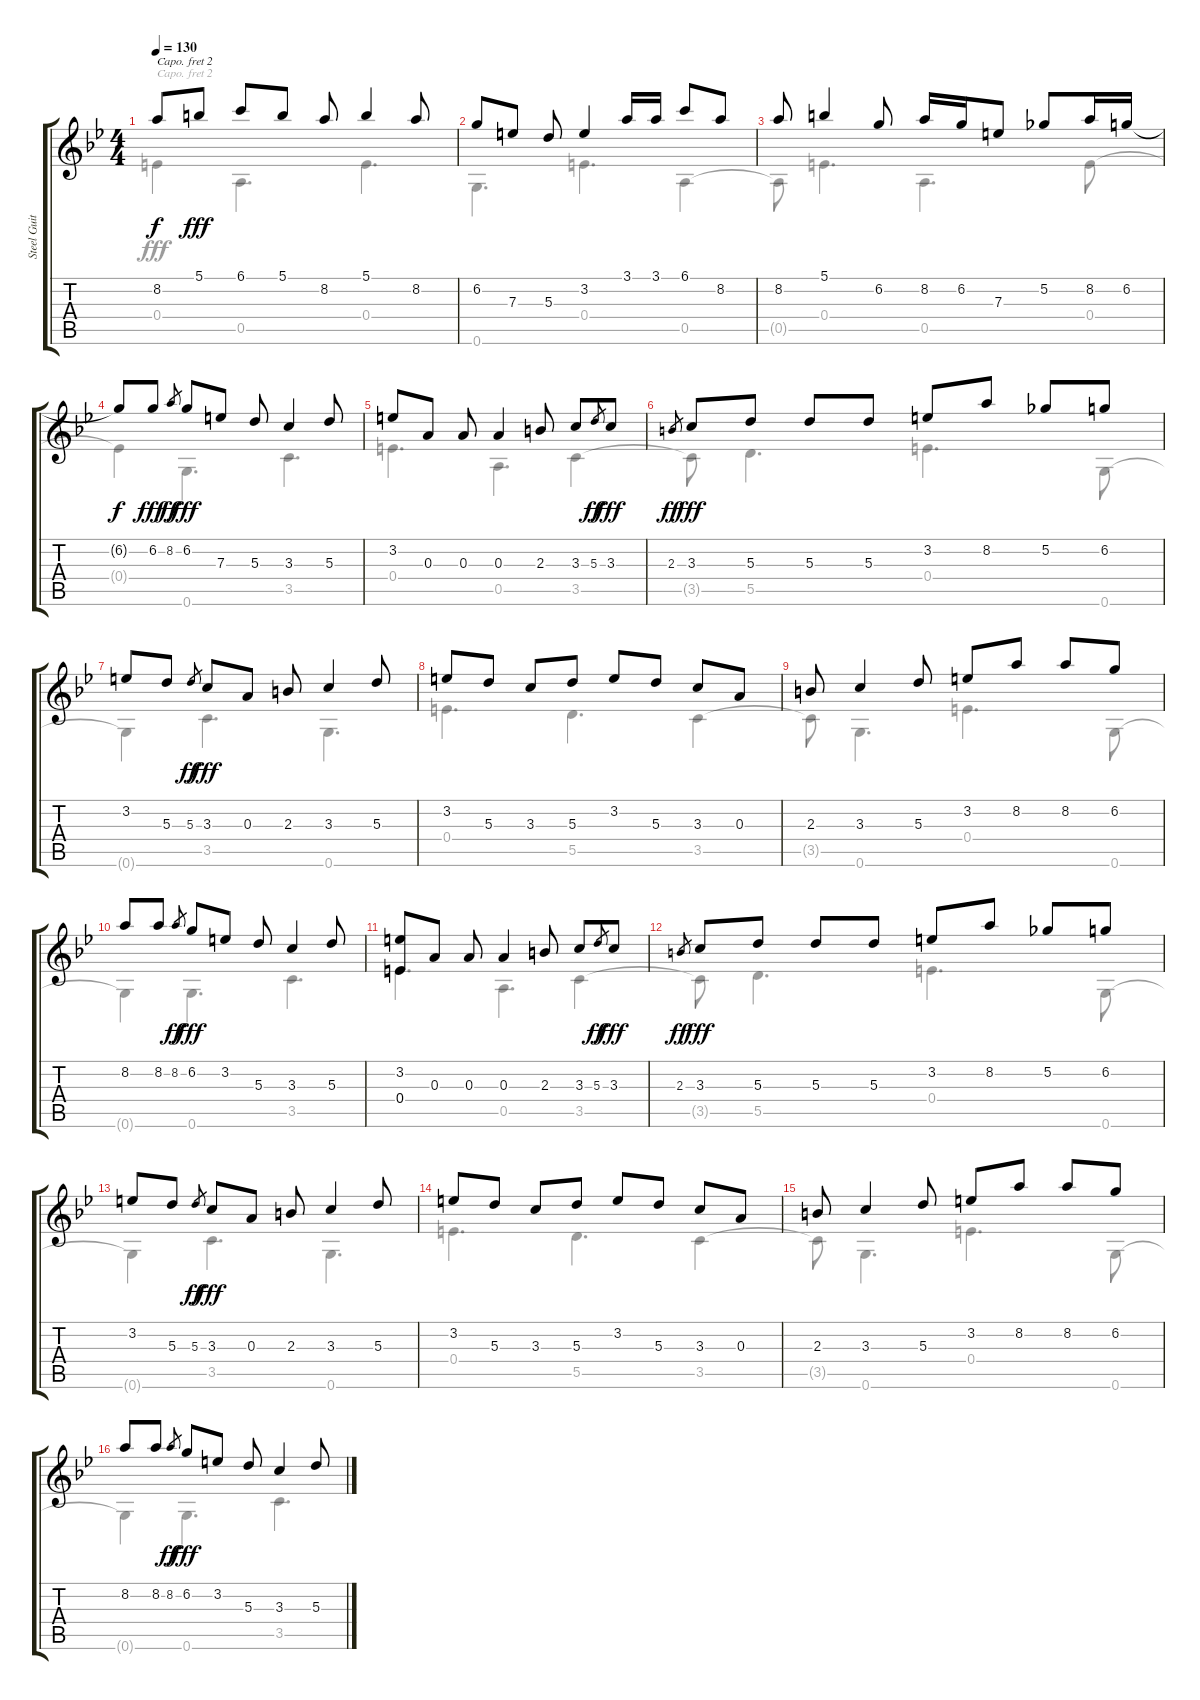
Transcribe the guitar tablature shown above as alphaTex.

\track ("Steel Guitar" "Steel Guit") {solo instrument acousticguitarsteel}
\staff {score tabs}
\capo 2
\tuning (E4 B3 G3 D3 G2 F2) {hide}
\voice
\ts (4 4)
\tempo 130
\clef g2
\ks gminor
8.2{t}.8{dy f} 5.1.8{dy fff} 6.1.8 5.1.8 8.2.8 5.1.4 8.2.8 |
6.2.8 7.3.8 5.3.8 3.2.4 3.1.16 3.1.16 6.1.8 8.2.8 |
8.2.8 5.1.4 6.2.8 8.2.16 6.2.16 7.3.8 5.2.8 8.2.16 6.2.16 |
6.2{t}.8{dy f} 6.2.8{dy fff} 8.2.8{gr dy ff} 6.2.8{dy fff} 7.3.8 5.3.8 3.3.4 5.3.8 |
3.2.8 0.3.8 0.3.8 0.3.4 2.3.8 3.3.8 5.3.8{gr dy ff} 3.3.8{dy fff} |
2.3.8{gr dy ff} 3.3.8{dy fff} 5.3.8 5.3.8 5.3.8 3.2.8 8.2.8 5.2.8 6.2.8 |
3.2.8 5.3.8 5.3.8{gr dy ff} 3.3.8{dy fff} 0.3.8 2.3.8 3.3.4 5.3.8 |
3.2.8 5.3.8 3.3.8 5.3.8 3.2.8 5.3.8 3.3.8 0.3.8 |
2.3.8 3.3.4 5.3.8 3.2.8 8.2.8 8.2.8 6.2.8 |
8.2.8 8.2.8 8.2.8{gr dy ff} 6.2.8{dy fff} 3.2.8 5.3.8 3.3.4 5.3.8 |
(3.2 0.4).8 0.3.8 0.3.8 0.3.4 2.3.8 3.3.8 5.3.8{gr dy ff} 3.3.8{dy fff} |
2.3.8{gr dy ff} 3.3.8{dy fff} 5.3.8 5.3.8 5.3.8 3.2.8 8.2.8 5.2.8 6.2.8 |
3.2.8 5.3.8 5.3.8{gr dy ff} 3.3.8{dy fff} 0.3.8 2.3.8 3.3.4 5.3.8 |
3.2.8 5.3.8 3.3.8 5.3.8 3.2.8 5.3.8 3.3.8 0.3.8 |
2.3.8 3.3.4 5.3.8 3.2.8 8.2.8 8.2.8 6.2.8 |
8.2.8 8.2.8 8.2.8{gr dy ff} 6.2.8{dy fff} 3.2.8 5.3.8 3.3.4 5.3.8
\voice
\clef g2
\ottava regular
\simile none
\ks gminor
0.4{t}.4{dy fff} 0.5.4{d} 0.4.4{d} |
0.6.4{d} 0.4.4{d} 0.5.4 |
0.5{t}.8 0.4.4{d} 0.5.4{d} 0.4.8 |
0.4{t}.4 0.6.4{d} 3.5.4{d} |
0.4.4{d} 0.5.4{d} 3.5.4 |
3.5{t}.8 5.5.4{d} 0.4.4{d} 0.6.8 |
0.6{t}.4 3.5.4{d} 0.6.4{d} |
0.4.4{d} 5.5.4{d} 3.5.4 |
3.5{t}.8 0.6.4{d} 0.4.4{d} 0.6.8 |
0.6{t}.4 0.6.4{d} 3.5.4{d} |
0.4.4{d} 0.5.4{d} 3.5.4 |
3.5{t}.8 5.5.4{d} 0.4.4{d} 0.6.8 |
0.6{t}.4 3.5.4{d} 0.6.4{d} |
0.4.4{d} 5.5.4{d} 3.5.4 |
3.5{t}.8 0.6.4{d} 0.4.4{d} 0.6.8 |
0.6{t}.4 0.6.4{d} 3.5.4{d}
